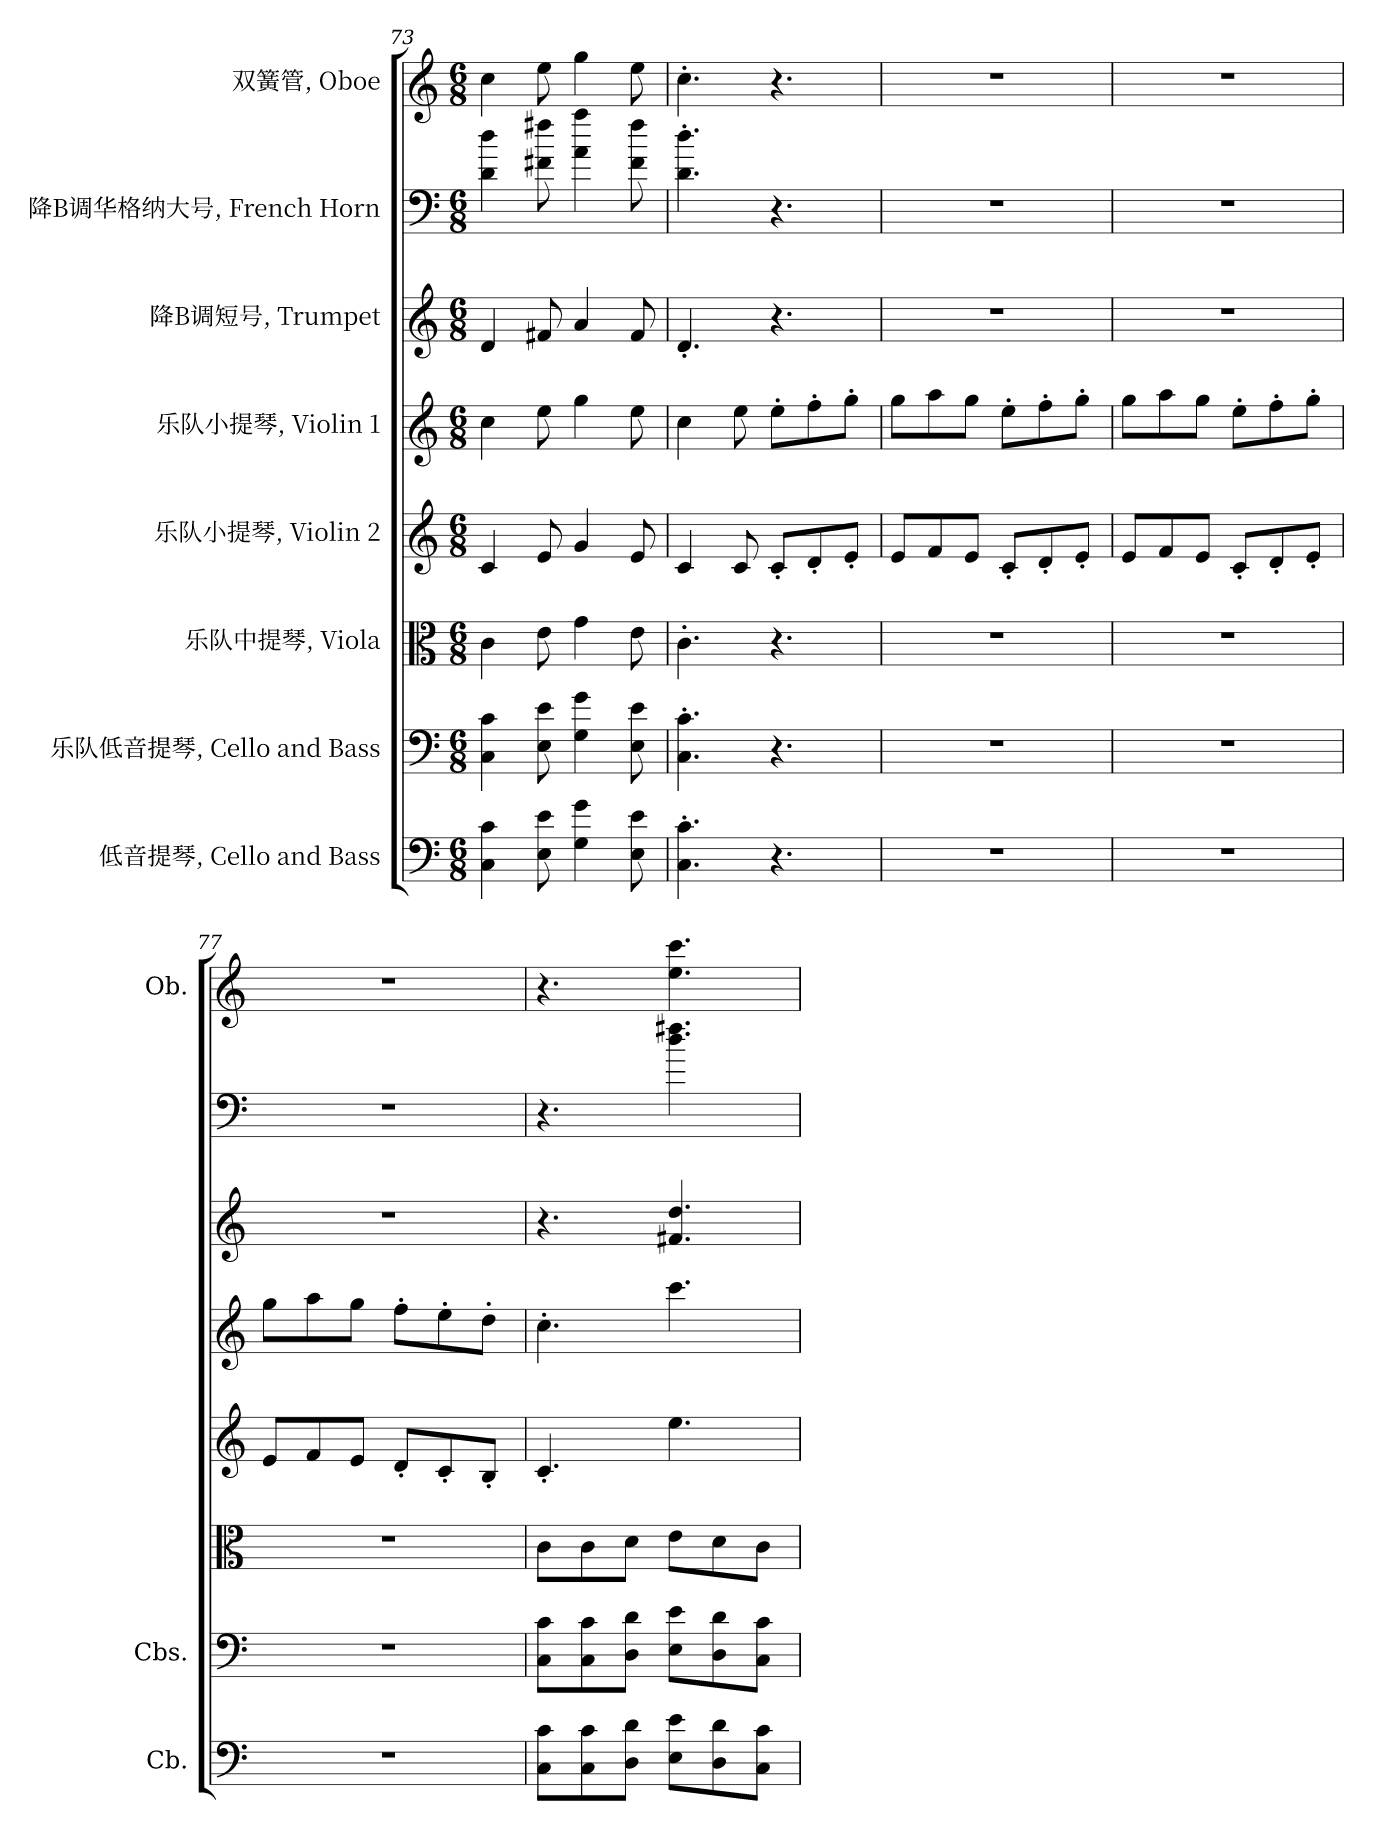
**kern	**kern	**kern	**kern	**kern	**kern	**kern	**kern
*part8	*part7	*part6	*part5	*part4	*part3	*part2	*part1
*staff8	*staff7	*staff6	*staff5	*staff4	*staff3	*staff2	*staff1
*I"低音提琴, Cello and Bass	*I"乐队低音提琴, Cello and Bass	*I"乐队中提琴, Viola	*I"乐队小提琴, Violin 2	*I"乐队小提琴, Violin 1	*I"降B调短号, Trumpet	*I"降B调华格纳大号, French Horn	*I"双簧管, Oboe
*I'Cb.	*I'Cbs.	*	*	*	*	*	*I'Ob.
*clefF4	*clefF4	*clefC3	*clefG2	*clefG2	*clefG2	*clefF4	*clefG2
*ITrd7c12	*ITrd7c12	*	*	*	*ITrd1c2	*ITrd1c2	*
*k[]	*k[]	*k[]	*k[]	*k[]	*k[b-e-]	*k[b-e-]	*k[]
*M6/8	*M6/8	*M6/8	*M6/8	*M6/8	*M6/8	*M6/8	*M6/8
=73	=73	=73	=73	=73	=73	=73	=73
4CC\ 4C\	4CC\ 4C\	4c\	4c/	4cc\	4c/	4c\ 4cc\	4cc\
8EE\ 8E\	8EE\ 8E\	8e\	8e/	8ee\	8en/	8en\ 8een\	8ee\
4GG\ 4G\	4GG\ 4G\	4g\	4g/	4gg\	4g/	4g\ 4gg\	4gg\
8EE\ 8E\	8EE\ 8E\	8e\	8e/	8ee\	8e/	8e\ 8ee\	8ee\
!!LO:PB:g=z
=74	=74	=74	=74	=74	=74	=74	=74
4.CC\' 4.C\'	4.CC\' 4.C\'	4.c'\	4c/	4cc\	4.c'/	4.c\' 4.cc\'	4.cc'\
.	.	.	8c/	8ee\	.	.	.
4.r	4.r	4.r	8c'/L	8ee'\L	4.r	4.r	4.r
.	.	.	8d'/	8ff'\	.	.	.
.	.	.	8e'/J	8gg'\J	.	.	.
=75	=75	=75	=75	=75	=75	=75	=75
2.r	2.r	2.r	8e/L	8gg\L	2.r	2.r	2.r
.	.	.	8f/	8aa\	.	.	.
.	.	.	8e/J	8gg\J	.	.	.
.	.	.	8c'/L	8ee'\L	.	.	.
.	.	.	8d'/	8ff'\	.	.	.
.	.	.	8e'/J	8gg'\J	.	.	.
=76	=76	=76	=76	=76	=76	=76	=76
2.r	2.r	2.r	8e/L	8gg\L	2.r	2.r	2.r
.	.	.	8f/	8aa\	.	.	.
.	.	.	8e/J	8gg\J	.	.	.
.	.	.	8c'/L	8ee'\L	.	.	.
.	.	.	8d'/	8ff'\	.	.	.
.	.	.	8e'/J	8gg'\J	.	.	.
=77	=77	=77	=77	=77	=77	=77	=77
2.r	2.r	2.r	8e/L	8gg\L	2.r	2.r	2.r
.	.	.	8f/	8aa\	.	.	.
.	.	.	8e/J	8gg\J	.	.	.
.	.	.	8d'/L	8ff'\L	.	.	.
.	.	.	8c'/	8ee'\	.	.	.
.	.	.	8B'/J	8dd'\J	.	.	.
=78	=78	=78	=78	=78	=78	=78	=78
8CC\ 8C\L	8CC\ 8C\L	8c\L	4.c'/	4.cc'\	4.r	4.r	4.r
8CC\ 8C\	8CC\ 8C\	8c\	.	.	.	.	.
8DD\ 8D\J	8DD\ 8D\J	8d\J	.	.	.	.	.
8EE\ 8E\L	8EE\ 8E\L	8e\L	4.ee\	4.ccc\	4.en/ 4.cc/	4.cc\ 4.een\	4.ee\ 4.ccc\
8DD\ 8D\	8DD\ 8D\	8d\	.	.	.	.	.
8CC\ 8C\J	8CC\ 8C\J	8c\J	.	.	.	.	.
=	=	=	=	=	=	=	=
*-	*-	*-	*-	*-	*-	*-	*-
